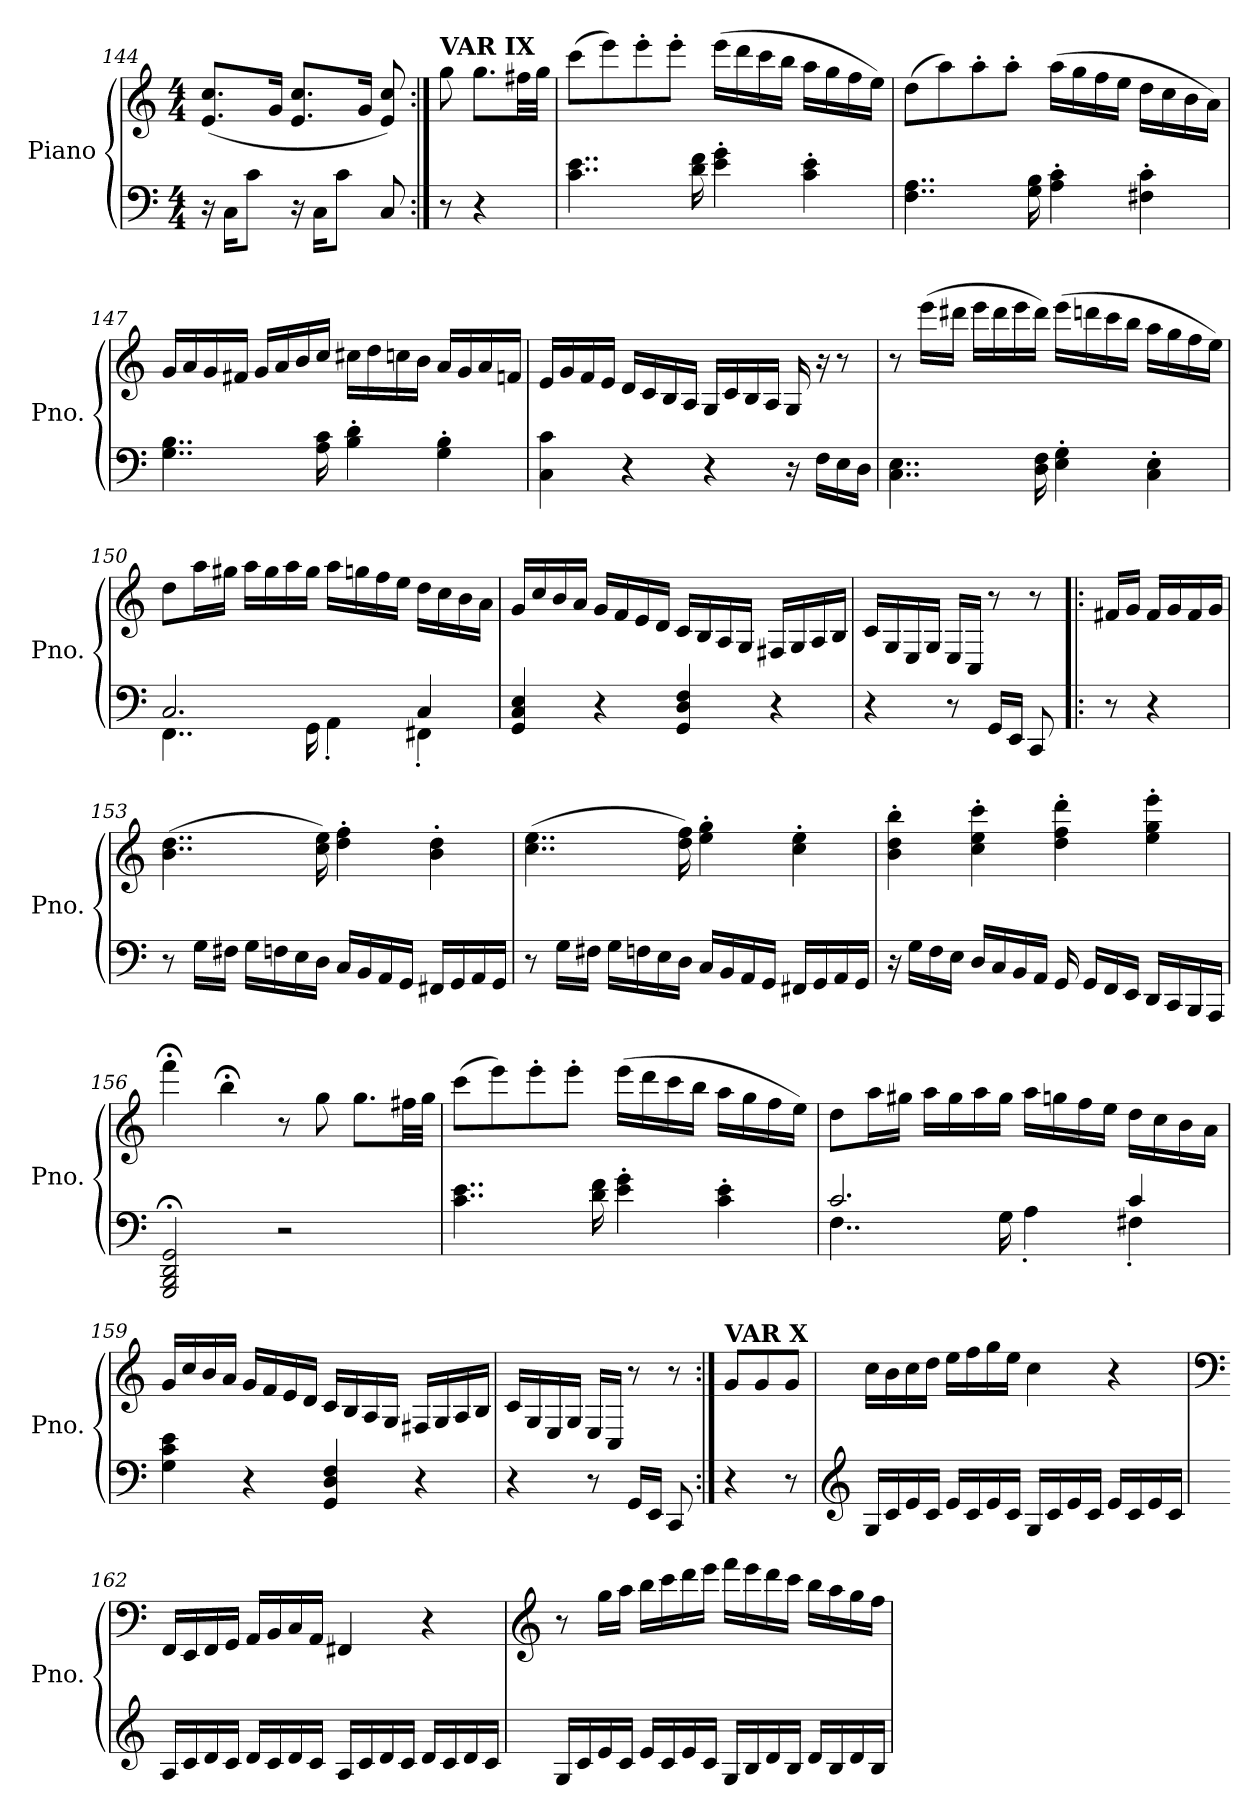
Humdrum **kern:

**kern	**kern
*part1	*part1
*staff2	*staff1
*I"Piano	*
*I'Pno.	*
*clefF4	*clefG2
*k[]	*k[]
*C:	*C:
*M4/4	*M4/4
=144	=144
16r	(<8.e/ 8.cc/L
16C\KL	.
8c\J	.
.	16g/Jk
16r	8.e/ 8.cc/L
16C\KL	.
8c\J	.
.	16g/Jk
8C/	8e/ 8cc/)
=144X18:|!	=144X18:|!
!	!LO:TX:a:B:t=VAR IX
8r	8gg\
4r	8.gg\L
.	32ff#X\LL
.	32gg\JJJ
=145	=145
4..c\ 4..e\	(>8ccc\L
.	8eee\)
.	8eee'\
.	8eee'\J
16d\ 16f\	.
4e\' 4g\'	(>16eee\LL
.	16ddd\
.	16ccc\
.	16bb\JJ
4c\' 4e\'	16aa\LL
.	16gg\
.	16ff\
.	16ee\JJ)
!!LO:LB:g=z
=146	=146
4..F\ 4..A\	(>8dd\L
.	8aa\)
.	8aa'\
.	8aa'\J
16G\ 16B\	.
4A\' 4c\'	(>16aa\LL
.	16gg\
.	16ff\
.	16ee\JJ
4F#X\' 4c\'	16dd\LL
.	16cc\
.	16b\
.	16a\JJ)
=147	=147
4..G\ 4..B\	16g/LL
.	16a/
.	16g/
.	16f#X/JJ
.	16g/LL
.	16a/
.	16b/
16A\ 16c\	16cc/JJ
4B\' 4d\'	16cc#X\LL
.	16dd\
.	16ccn\
.	16b\JJ
4G\' 4B\'	16a/LL
.	16g/
.	16a/
.	16fn/JJ
!!LO:LB:g=z
=148	=148
4C\ 4c\	16e/LL
.	16g/
.	16f/
.	16e/JJ
4r	16d/LL
.	16c/
.	16B/
.	16A/JJ
4r	16G/LL
.	16c/
.	16B/
.	16A/JJ
16r	16G/
16F\LL	16r
16E\	8r
16D\JJ	.
=149	=149
4..C\ 4..E\	8r
.	(>16eee\LL
.	16ddd#X\JJ
.	16eee\LL
.	16ddd#\
.	16eee\
16D\ 16F\	16ddd#\JJ)
4E\' 4G\'	(>16eee\LL
.	16dddn\
.	16ccc\
.	16bb\JJ
4C\' 4E\'	16aa\LL
.	16gg\
.	16ff\
.	16ee\JJ)
!!LO:LB:g=z
=150	=150
*^	*
2.C/	4..FF\	8dd\L
.	.	16aa\L
.	.	16gg#X\JJ
.	.	16aa\LL
.	.	16gg#\
.	.	16aa\
.	16GG\	16gg#\JJ
.	4AA'\	16aa\LL
.	.	16ggn\
.	.	16ff\
.	.	16ee\JJ
4C/	4FF#X'\	16dd\LL
.	.	16cc\
.	.	16b\
.	.	16a\JJ
*v	*v	*
=151	=151
4GG/ 4C/ 4E/	16g/LL
.	16cc/
.	16b/
.	16a/JJ
4r	16g/LL
.	16f/
.	16e/
.	16d/JJ
4GG/ 4D/ 4F/	16c/LL
.	16B/
.	16A/
.	16G/JJ
4r	16F#X/LL
.	16G/
.	16A/
.	16B/JJ
=152	=152
4r	16c/LL
.	16G/
.	16E/
.	16G/JJ
8r	16E/LL
.	16C/JJ
16GG/LL	8r
16EE/JJ	.
8CC/	8r
!!LO:LB:g=z
=152X19!|:	=152X19!|:
8r	16f#X/LL
.	16g/JJ
4r	16f#/LL
.	16g/
.	16f#/
.	16g/JJ
=153	=153
8r	(>4..b\ 4..dd\
16G\LL	.
16F#X\JJ	.
16G\LL	.
16Fn\	.
16E\	.
16D\JJ	16cc\ 16ee\)
16C/LL	4dd\' 4ff\'
16BB/	.
16AA/	.
16GG/JJ	.
16FF#X/LL	4b\' 4dd\'
16GG/	.
16AA/	.
16GG/JJ	.
=154	=154
8r	(>4..cc\ 4..ee\
16G\LL	.
16F#X\JJ	.
16G\LL	.
16Fn\	.
16E\	.
16D\JJ	16dd\ 16ff\)
16C/LL	4ee\' 4gg\'
16BB/	.
16AA/	.
16GG/JJ	.
16FF#X/LL	4cc\' 4ee\'
16GG/	.
16AA/	.
16GG/JJ	.
!!LO:PB:g=z
=155	=155
16r	4b\' 4dd\' 4bb\'
16G\LL	.
16F\	.
16E\JJ	.
16D/LL	4cc\' 4ee\' 4ccc\'
16C/	.
16BB/	.
16AA/JJ	.
16GG/	4dd\' 4ff\' 4ddd\'
16GG/LL	.
16FF/	.
16EE/JJ	.
16DD/LL	4ee\' 4gg\' 4eee\'
16CC/	.
16BBB/	.
16AAA/JJ	.
=156	=156
2GGG/;< 2BBB/;< 2DD/;< 2GG/;<	4fff;<\
.	4bb;<\
2r	8r
.	8gg\
.	8.gg\L
.	32ff#X\LL
.	32gg\JJJ
=157	=157
4..c\ 4..e\	(>8ccc\L
.	8eee\)
.	8eee'\
.	8eee'\J
16d\ 16f\	.
4e\' 4g\'	(>16eee\LL
.	16ddd\
.	16ccc\
.	16bb\JJ
4c\' 4e\'	16aa\LL
.	16gg\
.	16ff\
.	16ee\JJ)
!!LO:LB:g=z
=158	=158
*^	*
2.c/	4..F\	8dd\L
.	.	16aa\L
.	.	16gg#X\JJ
.	.	16aa\LL
.	.	16gg#\
.	.	16aa\
.	16G\	16gg#\JJ
.	4A'\	16aa\LL
.	.	16ggn\
.	.	16ff\
.	.	16ee\JJ
4c/	4F#X'\	16dd\LL
.	.	16cc\
.	.	16b\
.	.	16a\JJ
*v	*v	*
=159	=159
4G\ 4c\ 4e\	16g/LL
.	16cc/
.	16b/
.	16a/JJ
4r	16g/LL
.	16f/
.	16e/
.	16d/JJ
4GG/ 4D/ 4F/	16c/LL
.	16B/
.	16A/
.	16G/JJ
4r	16F#X/LL
.	16G/
.	16A/
.	16B/JJ
!!LO:LB:g=z
=160	=160
4r	16c/LL
.	16G/
.	16E/
.	16G/JJ
8r	16E/LL
.	16C/JJ
16GG/LL	8r
16EE/JJ	.
8CC/	8r
=160X20:|!	=160X20:|!
!	!LO:TX:a:B:t=VAR X
4r	8g/L
.	8g/
8r	8g/J
=161	=161
*clefG2	*
16G/LL	16cc\LL
16c/	16b\
16e/	16cc\
16c/JJ	16dd\JJ
16e/LL	16ee\LL
16c/	16ff\
16e/	16gg\
16c/JJ	16ee\JJ
16G/LL	4cc\
16c/	.
16e/	.
16c/JJ	.
16e/LL	4r
16c/	.
16e/	.
16c/JJ	.
!!LO:LB:g=z
=162	=162
*	*clefF4
16A/LL	16FF/LL
16c/	16EE/
16d/	16FF/
16c/JJ	16GG/JJ
16d/LL	16AA/LL
16c/	16BB/
16d/	16C/
16c/JJ	16AA/JJ
16A/LL	4FF#X/
16c/	.
16d/	.
16c/JJ	.
16d/LL	4r
16c/	.
16d/	.
16c/JJ	.
=163	=163
*	*clefG2
16G/LL	8r
16c/	.
16e/	16gg\LL
16c/JJ	16aa\JJ
16e/LL	16bb\LL
16c/	16ccc\
16e/	16ddd\
16c/JJ	16eee\JJ
16G/LL	16fff\LL
16B/	16eee\
16d/	16ddd\
16B/JJ	16ccc\JJ
16d/LL	16bb\LL
16B/	16aa\
16d/	16gg\
16B/JJ	16ff\JJ
=	=
*-	*-
